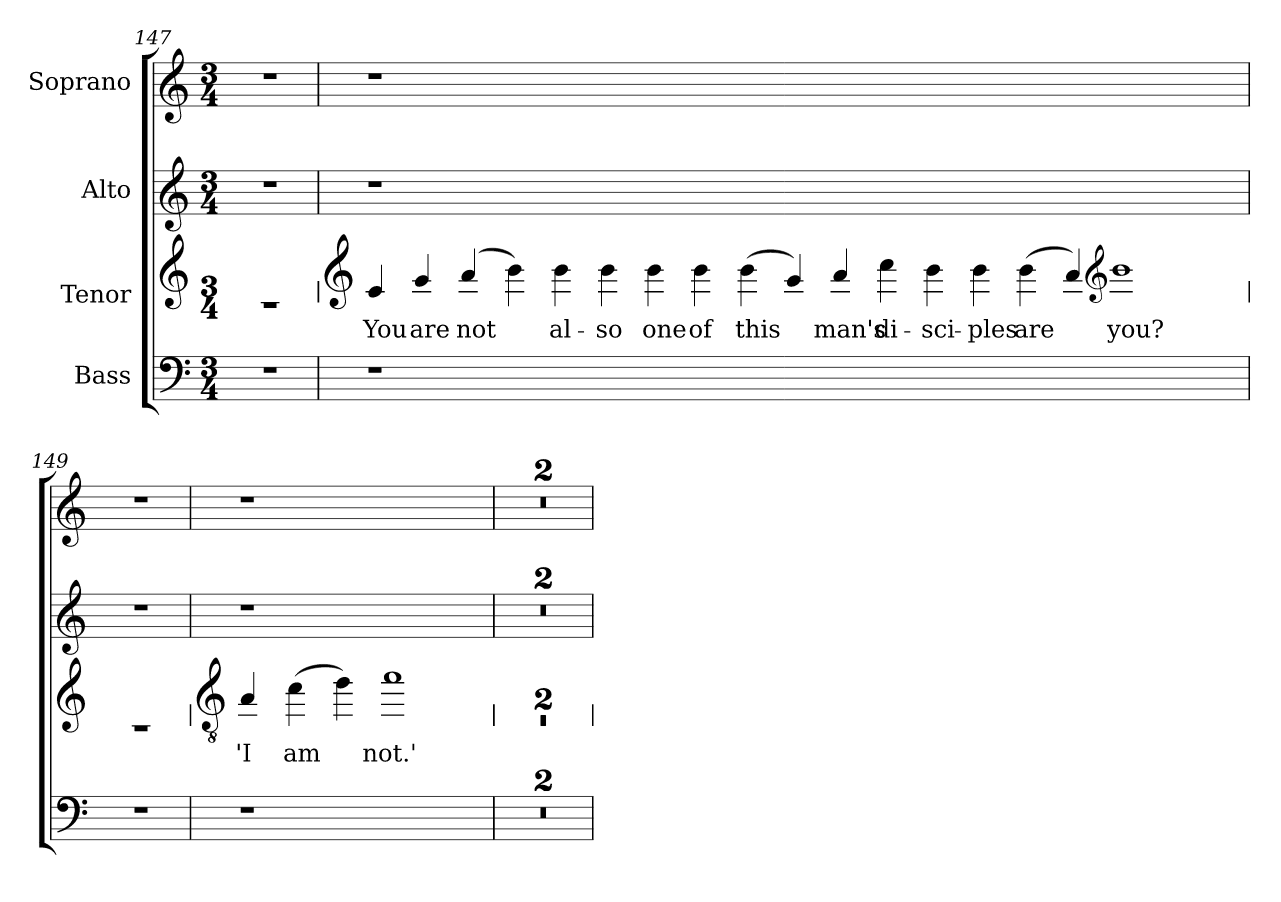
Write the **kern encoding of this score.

**kern	**kern	**text	**kern	**kern
*part4	*part3	*part3	*part2	*part1
*staff4	*staff3	*staff3	*staff2	*staff1
*I"Bass	*I"Tenor	*	*I"Alto	*I"Soprano
!!LO:LB:g=z
*	*stria0	*	*	*
*clefF4	*clefG2	*	*clefG2	*clefG2
*	*ITrd7c12	*	*	*
*k[]	*k[]	*	*k[]	*k[]
*C:	*C:	*	*C:	*C:
*M3/4	*M3/4	*	*M3/4	*M3/4
=147	=147	=147	=147	=147
!LO:N:vis=1	!LO:N:vis=1	!	!LO:N:vis=1	!LO:N:vis=1
2.r	2.r	.	2.r	2.r
=148	=148	=148	=148	=148
*	*clefG2	*	*	*
!LO:N:vis=1	!	!	!	!
!	!	!LO:LY:b:color=#000000	!LO:N:vis=1	!LO:N:vis=1
2.r	4Ei/	You	2.r	2.r
!	!	!LO:LY:b:color=#000000	!	!
.	4Gi/	are	.	.
!	!	!LO:LY:b:color=#000000	!	!
.	(4Ai/	not	.	.
00ryy	4Bi\)	.	00ryy	00ryy
!	!	!LO:LY:b:color=#000000	!	!
.	4Bi\	al-	.	.
!	!	!LO:LY:b:color=#000000	!	!
.	4Bi\	-so	.	.
!	!	!LO:LY:b:color=#000000	!	!
.	4Bi\	one	.	.
!	!	!LO:LY:b:color=#000000	!	!
.	4Bi\	of	.	.
!	!	!LO:LY:b:color=#000000	!	!
.	(4Bi\	this	.	.
.	4Gi/)	.	.	.
!	!	!LO:LY:b:color=#000000	!	!
.	4Ai/	man's	.	.
!	!	!LO:LY:b:color=#000000	!	!
.	4ci\	di-	.	.
!	!	!LO:LY:b:color=#000000	!	!
.	4Bi\	-sci-	.	.
!	!	!LO:LY:b:color=#000000	!	!
.	4Bi\	-ples	.	.
!	!	!LO:LY:b:color=#000000	!	!
.	(4Bi\	are	.	.
.	4Ai/)	.	.	.
*	*clefG2	*	*	*
!	!	!LO:LY:b:color=#000000	!	!
.	1Bi	you?	.	.
4ryy	.	.	4ryy	4ryy
!!LO:PB:g=z
=149	=149	=149	=149	=149
*	*stria0	*	*	*
!LO:N:vis=1	!LO:N:vis=1	!	!LO:N:vis=1	!LO:N:vis=1
2.r	2.r	.	2.r	2.r
=150	=150	=150	=150	=150
*	*clefGv2	*	*	*
!LO:N:vis=1	!	!	!	!
!	!	!LO:LY:b:color=#000000	!LO:N:vis=1	!LO:N:vis=1
2.r	4AAi/	'I	2.r	2.r
!	!	!LO:LY:b:color=#000000	!	!
.	(4Ci\	am	.	.
.	4Di\)	.	.	.
!	!	!LO:LY:b:color=#000000	!	!
1ryy	1Ei	not.'	1ryy	1ryy
=151	=151	=151	=151	=151
*	*stria0	*	*	*
!LO:N:vis=1	!LO:N:vis=1	!	!LO:N:vis=1	!LO:N:vis=1
2.r	2.r	.	2.r	2.r
=152	=152	=152	=152	=152
!LO:N:vis=1	!LO:N:vis=1	!	!LO:N:vis=1	!LO:N:vis=1
2.r	2.r	.	2.r	2.r
=	=	=	=	=
*-	*-	*-	*-	*-
